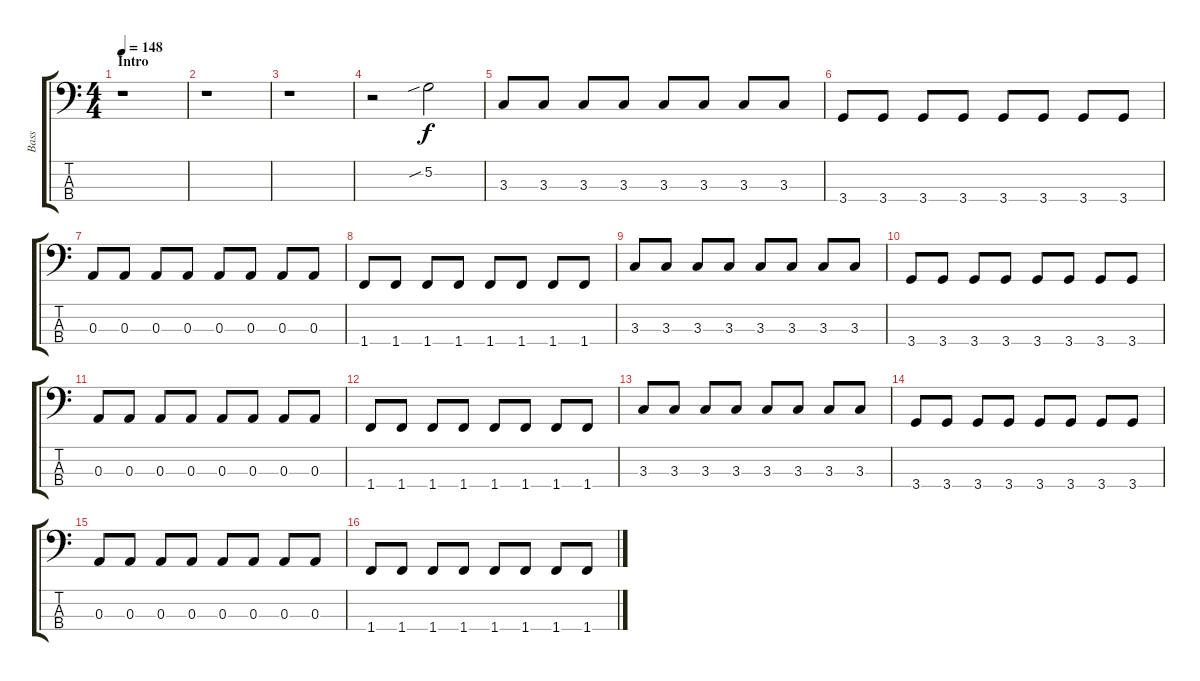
\track ("Bass" "Bass") {instrument electricbassfinger}
\staff {score tabs}
\tuning (G2 D2 A1 E1) {hide}
\ts (4 4)
\section ("" "Intro")
\tempo 148
\clef f4
\ks c
r.1{dy f instrument electricbassfinger} |
r.1 |
r.1 |
r.2 5.2{sib}.2 |
3.3.8 3.3.8 3.3.8 3.3.8 3.3.8 3.3.8 3.3.8 3.3.8 |
3.4.8 3.4.8 3.4.8 3.4.8 3.4.8 3.4.8 3.4.8 3.4.8 |
0.3.8 0.3.8 0.3.8 0.3.8 0.3.8 0.3.8 0.3.8 0.3.8 |
1.4.8 1.4.8 1.4.8 1.4.8 1.4.8 1.4.8 1.4.8 1.4.8 |
3.3.8 3.3.8 3.3.8 3.3.8 3.3.8 3.3.8 3.3.8 3.3.8 |
3.4.8 3.4.8 3.4.8 3.4.8 3.4.8 3.4.8 3.4.8 3.4.8 |
0.3.8 0.3.8 0.3.8 0.3.8 0.3.8 0.3.8 0.3.8 0.3.8 |
1.4.8 1.4.8 1.4.8 1.4.8 1.4.8 1.4.8 1.4.8 1.4.8 |
3.3.8 3.3.8 3.3.8 3.3.8 3.3.8 3.3.8 3.3.8 3.3.8 |
3.4.8 3.4.8 3.4.8 3.4.8 3.4.8 3.4.8 3.4.8 3.4.8 |
0.3.8 0.3.8 0.3.8 0.3.8 0.3.8 0.3.8 0.3.8 0.3.8 |
1.4.8 1.4.8 1.4.8 1.4.8 1.4.8 1.4.8 1.4.8 1.4.8
